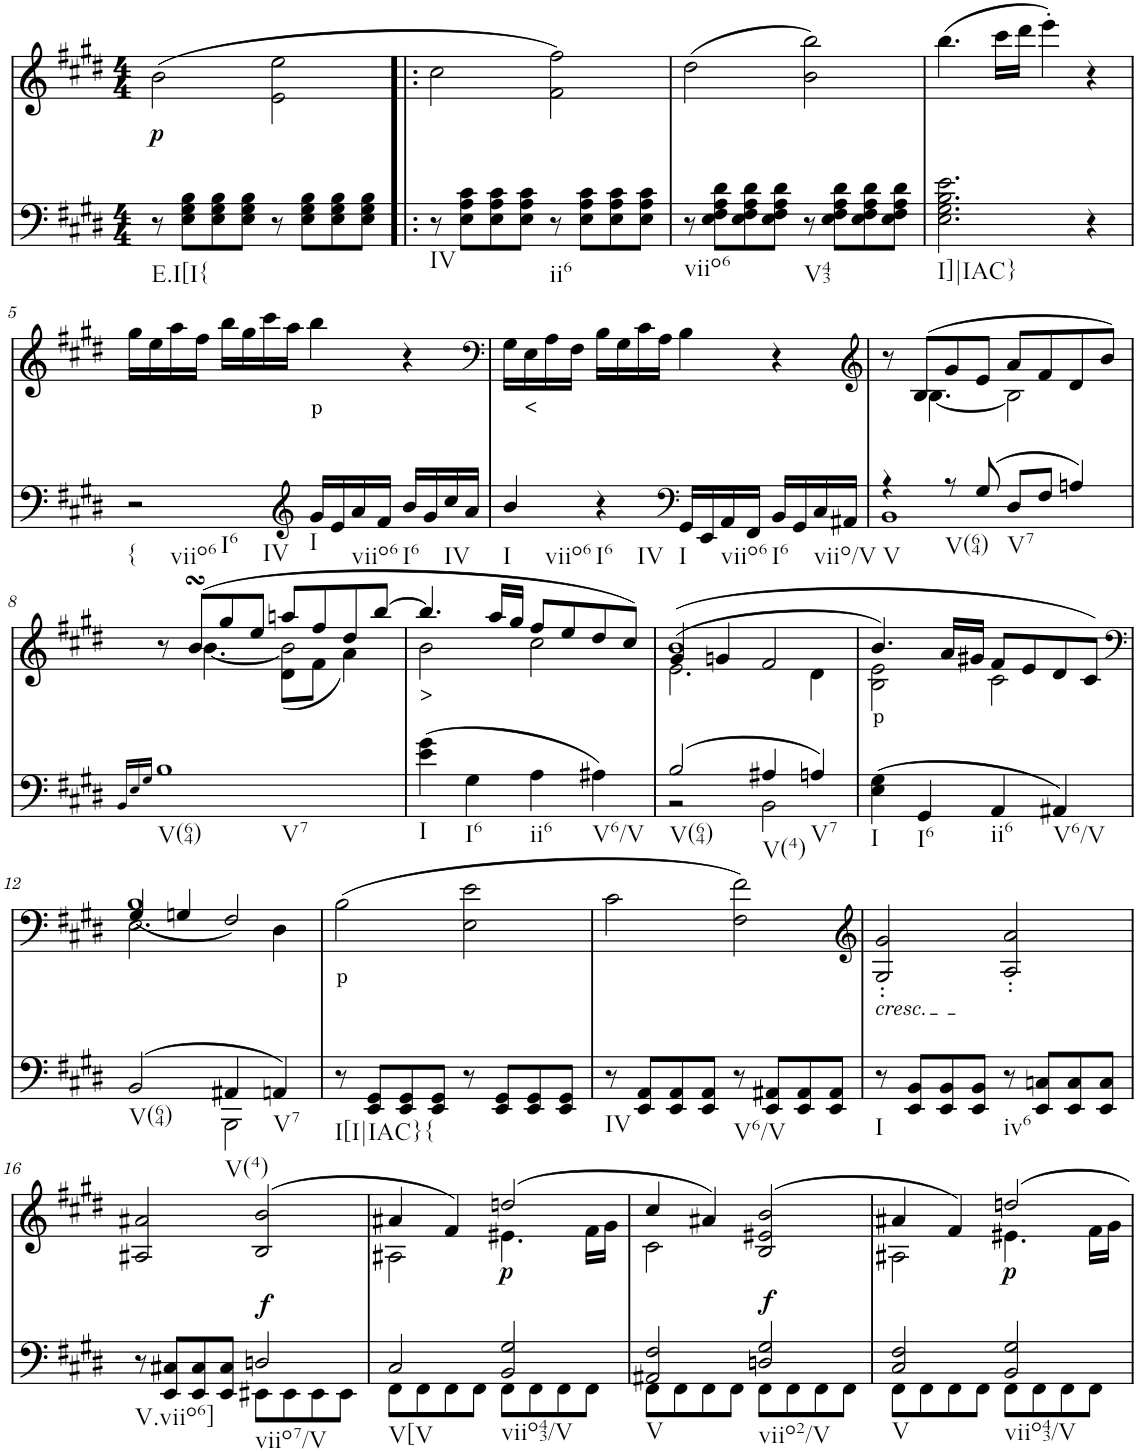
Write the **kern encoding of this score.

**kern	**dynam	**kern	**text	**dynam
*part2	*part2	*part1	*part1	*part1
*staff2	*staff2	*staff1	*staff1	*staff1
*I"piano	*	*I"piano	*	*
*I'Pno	*	*I'Pno	*	*
*clefF4	*	*clefG2	*	*
*k[f#c#g#d#]	*	*k[f#c#g#d#]	*	*
*E:	*	*E:	*	*
*M4/4	*	*M4/4	*	*
=1	=1	=1	=1	=1
!LO:TX:b:t=E.I[I{	!	!	!	!
!	!	!	!LO:LY:b	!LO:DY:b
8r	.	(2b\	p	p
8E\ 8G#\ 8B\L	.	.	.	.
8E\ 8G#\ 8B\	.	.	.	.
8E\ 8G#\ 8B\J	.	.	.	.
8r	.	2e\ 2ee\	.	.
8E\ 8G#\ 8B\L	.	.	.	.
8E\ 8G#\ 8B\	.	.	.	.
8E\ 8G#\ 8B\J	.	.	.	.
=2!|:	=2!|:	=2!|:	=2!|:	=2!|:
!LO:TX:b:t=IV	!	!	!	!
8r	.	2cc#\	.	.
8E\ 8A\ 8c#\L	.	.	.	.
8E\ 8A\ 8c#\	.	.	.	.
8E\ 8A\ 8c#\J	.	.	.	.
!LO:TX:b:t=ii6	!	!	!	!
8r	.	2f#\ 2ff#\)	.	.
8E\ 8A\ 8c#\L	.	.	.	.
8E\ 8A\ 8c#\	.	.	.	.
8E\ 8A\ 8c#\J	.	.	.	.
=3	=3	=3	=3	=3
!LO:TX:b:t=viio6	!	!	!	!
!	!	!	!LO:LY:b	!
8r	.	(2dd#\	<	.
8E\ 8F#\ 8A\ 8d#\L	.	.	.	.
8E\ 8F#\ 8A\ 8d#\	.	.	.	.
8E\ 8F#\ 8A\ 8d#\J	.	.	.	.
!LO:TX:b:t=V43	!	!	!	!
8r	.	2b\ 2bb\)	.	.
8E\ 8F#\ 8A\ 8d#\L	.	.	.	.
8E\ 8F#\ 8A\ 8d#\	.	.	.	.
8E\ 8F#\ 8A\ 8d#\J	.	.	.	.
=4	=4	=4	=4	=4
!LO:TX:b:t=I]|IAC}	!	!	!	!
!	!	!	!LO:LY:b	!
2.E\ 2.G#\ 2.B\ 2.e\	.	(4.bb\	>	.
.	.	16ccc#\LL	.	.
.	.	16ddd#\JJ	.	.
.	.	4eee'\)	.	.
4r	.	4r	.	.
!!LO:LB:g=z
=5	=5	=5	=5	=5
!LO:TX:b:t={	!	!	!	!
!LO:TX:b:t=viio6	!	!	!	!
!LO:TX:b:t=I6	!	!	!	!
!LO:TX:b:t=IV	!	!	!	!
2r	.	16gg#\LL	.	.
.	.	16ee\	.	.
.	.	16aa\	.	.
.	.	16ff#\JJ	.	.
.	.	16bb\LL	.	.
.	.	16gg#\	.	.
.	.	16ccc#\	.	.
.	.	16aa\JJ	.	.
*clefG2	*	*	*	*
!LO:TX:b:t=I	!	!	!	!
!	!	!	!LO:LY:b	!
16g#/LL	.	4bb\	p	.
16e/	.	.	.	.
!LO:TX:b:t=viio6	!	!	!	!
16a/	.	.	.	.
16f#/JJ	.	.	.	.
!LO:TX:b:t=I6	!	!	!	!
16b/LL	.	4r	.	.
16g#/	.	.	.	.
!LO:TX:b:t=IV	!	!	!	!
16cc#/	.	.	.	.
16a/JJ	.	.	.	.
=6	=6	=6	=6	=6
*	*	*clefF4	*	*
!LO:TX:b:t=I	!	!	!	!
!LO:TX:b:t=viio6	!	!	!	!
4b/	.	16G#\LL	.	.
!	!	!	!LO:LY:b	!
.	.	16E\	<	.
.	.	16A\	.	.
.	.	16F#\JJ	.	.
!LO:TX:b:t=I6	!	!	!	!
!LO:TX:b:t=IV	!	!	!	!
4r	.	16B\LL	.	.
.	.	16G#\	.	.
.	.	16c#\	.	.
.	.	16A\JJ	.	.
*clefF4	*	*	*	*
!LO:TX:b:t=I	!	!	!	!
16GG#/LL	.	4B\	.	.
16EE/	.	.	.	.
!LO:TX:b:t=viio6	!	!	!	!
16AA/	.	.	.	.
16FF#/JJ	.	.	.	.
!LO:TX:b:t=I6	!	!	!	!
16BB/LL	.	4r	.	.
16GG#/	.	.	.	.
!LO:TX:b:t=viio/V	!	!	!	!
16C#/	.	.	.	.
16AA#X/JJ	.	.	.	.
=7	=7	=7	=7	=7
*	*	*clefG2	*	*
*^	*	*^	*	*
!LO:TX:b:t=V	!	!	!	!	!	!
4r	1BB	.	8r	8ryy	.	.
.	.	.	(8B/L	[4.B\	.	.
!LO:TX:b:t=V(64)	!	!	!	!	!	!
8r	.	.	8g#/	.	.	.
(8G#/	.	.	8e/J	.	.	.
!LO:TX:b:t=V7	!	!	!	!	!	!
8D#/L	.	.	8a/L	2B\]	.	.
8F#/J	.	.	8f#/	.	.	.
4An/)	.	.	8d#/	.	.	.
.	.	.	8b/J)	.	.	.
*v	*v	*	*	*	*	*
*	*	*v	*v	*	*
!!LO:LB:g=z
=8	=8	=8	=8	=8
16qBB/LL	.	.	.	.
16qE/	.	.	.	.
16qG#/JJ	.	.	.	.
*	*	*^	*	*
*	*	*	*^	*	*
!LO:TX:b:t=V(64)	!	!	!	!	!	!
!LO:TX:b:t=V7	!	!	!	!	!	!
1B	.	8r	8ryy	2ryy	.	.
.	.	(8bsSSS/L	[4.b\	.	.	.
.	.	8gg#/	.	.	.	.
.	.	8ee/J	.	.	.	.
.	.	8aan/L	2b\]	(8d#\L	.	.
.	.	8ff#/	.	8f#\J	.	.
.	.	8dd#/	.	4a\)	.	.
.	.	[8bb/J	.	.	.	.
*	*	*	*v	*v	*	*
=9	=9	=9	=9	=9	=9
!LO:TX:b:t=I	!	!	!	!	!
!	!	!	!	!LO:LY:b	!
(4e\ 4g#\	.	4.bb/]	2b\	>	.
!LO:TX:b:t=I6	!	!	!	!	!
4G#\	.	.	.	.	.
.	.	16aa/LL	.	.	.
.	.	16gg#/JJ	.	.	.
!LO:TX:b:t=ii6	!	!	!	!	!
4A\	.	8ff#/L	2cc#\	.	.
.	.	8ee/	.	.	.
!LO:TX:b:t=V6/V	!	!	!	!	!
4A#X\)	.	8dd#/	.	.	.
.	.	8cc#/J)	.	.	.
=10	=10	=10	=10	=10	=10
*^	*	*	*^	*	*
!LO:TX:b:t=V(64)	!	!	!	!	!	!	!
(2B/	2r	.	((1b	4g#/	2.e\	.	.
.	.	.	.	4gn/	.	.	.
!LO:TX:b:t=V(4)	!	!	!	!	!	!	!
4A#X/	2BB\	.	.	2f#/	.	.	.
!LO:TX:b:t=V7	!	!	!	!	!	!	!
4An/)	.	.	.	.	4d#\	.	.
*v	*v	*	*	*	*	*	*
=11	=11	=11	=11	=11	=11	=11
!LO:TX:b:t=I	!	!	!	!	!	!
!	!	!	!	!	!LO:LY:b	!
*	*	*	*v	*v	*	*
(4E\ 4G#\	.	4.b/)	2B\ 2e\	p	.
!LO:TX:b:t=I6	!	!	!	!	!
4GG#/	.	.	.	.	.
.	.	16a/LL	.	.	.
.	.	16g#X/JJ	.	.	.
!LO:TX:b:t=ii6	!	!	!	!	!
4AA/	.	8f#/L	2c#\	.	.
.	.	8e/	.	.	.
!LO:TX:b:t=V6/V	!	!	!	!	!
4AA#X/)	.	8d#/	.	.	.
.	.	8c#/J)	.	.	.
*	*	*v	*v	*	*
!!LO:LB:g=z
=12	=12	=12	=12	=12
*	*	*clefF4	*	*
*^	*	*^	*	*
*	*	*	*	*^	*	*
!LO:TX:b:t=V(64)	!	!	!	!	!	!	!
(2BB/	2ryy	.	1B	(4G#/	2.E\	.	.
.	.	.	.	4Gn/	.	.	.
!LO:TX:b:t=V(4)	!	!	!	!	!	!	!
4AA#X/	2BBB\	.	.	2F#/)	.	.	.
!LO:TX:b:t=V7	!	!	!	!	!	!	!
4AAn/)	.	.	.	.	4D#\	.	.
*v	*v	*	*	*	*	*	*
=13	=13	=13	=13	=13	=13	=13
!LO:TX:b:t=I[I|IAC}{	!	!	!	!	!	!
!	!	!	!	!	!LO:LY:b	!
*	*	*v	*v	*v	*	*
8r	.	(2B\	p	.
8EE/ 8GG#/L	.	.	.	.
8EE/ 8GG#/	.	.	.	.
8EE/ 8GG#/J	.	.	.	.
8r	.	2E\ 2e\	.	.
8EE/ 8GG#/L	.	.	.	.
8EE/ 8GG#/	.	.	.	.
8EE/ 8GG#/J	.	.	.	.
=14	=14	=14	=14	=14
!LO:TX:b:t=IV	!	!	!	!
8r	.	2c#\	.	.
8EE/ 8AA/L	.	.	.	.
8EE/ 8AA/	.	.	.	.
8EE/ 8AA/J	.	.	.	.
!LO:TX:b:t=V6/V	!	!	!	!
8r	.	2F#\ 2f#\)	.	.
8EE/ 8AA#X/L	.	.	.	.
8EE/ 8AA#/	.	.	.	.
8EE/ 8AA#/J	.	.	.	.
=15	=15	=15	=15	=15
*	*	*clefG2	*	*
!	!	!LO:TX:b:i:t=cresc.	!	!
!LO:TX:b:t=I	!	!	!	!
!	!	!	!LO:LY:b	!
8r	.	2G#/' 2g#/'	<	.
8EE/ 8BB/L	.	.	.	.
8EE/ 8BB/	.	.	.	.
8EE/ 8BB/J	.	.	.	.
!LO:TX:b:t=iv6	!	!	!	!
8r	.	2A/' 2a/'	.	.
8EE/ 8Cn/L	.	.	.	.
8EE/ 8C/	.	.	.	.
8EE/ 8C/J	.	.	.	.
!!LO:LB:g=z
=16	=16	=16	=16	=16
*^	*	*	*	*
!LO:TX:b:t=V.viio6]	!	!	!	!	!
8r	2ryy	.	2A#X/ 2a#X/	.	.
8EE/ 8C#X/L	.	.	.	.	.
8EE/ 8C#/	.	.	.	.	.
8EE/ 8C#/J	.	.	.	.	.
!LO:TX:b:t=viio7/V	!	!	!	!	!
!	!	!LO:DY:a	!	!LO:LY:b	!
2Dn/	8EE#X\L	f	(>2B/ 2b/	f	.
.	8EE#\	.	.	.	.
.	8EE#\	.	.	.	.
.	8EE#\J	.	.	.	.
=17	=17	=17	=17	=17	=17
*	*	*	*^	*	*
!LO:TX:b:t=V[V	!	!	!	!	!	!
2C#/	8FF#\L	.	4a#X/	2A#X\	.	.
.	8FF#\	.	.	.	.	.
.	8FF#\	.	4f#/)	.	.	.
.	8FF#\J	.	.	.	.	.
!LO:TX:b:t=viio43/V	!	!	!	!	!	!
!	!	!	!	!	!LO:LY:b	!LO:DY:b
2BB/ 2G#/	8FF#\L	.	(2ddn/	4.e#X\	p	p
.	8FF#\	.	.	.	.	.
.	8FF#\	.	.	.	.	.
.	8FF#\J	.	.	16f#\LL	.	.
.	.	.	.	16g#\JJ	.	.
=18	=18	=18	=18	=18	=18	=18
!LO:TX:b:t=V	!	!	!	!	!	!
2AA#X/ 2F#/	8FF#\L	.	4cc#/	2c#\	.	.
.	8FF#\	.	.	.	.	.
.	8FF#\	.	4a#X/)	.	.	.
.	8FF#\J	.	.	.	.	.
!LO:TX:b:t=viio2/V	!	!	!	!	!	!
2Dn/ 2G#/	8FF#\L	.	(2B/ 2e#X/ 2b/	2ryy	.	.
!	!	!LO:DY:a	!	!	!	!
.	8FF#\	f	.	.	.	.
.	8FF#\	.	.	.	.	.
.	8FF#\J	.	.	.	.	.
=19	=19	=19	=19	=19	=19	=19
!LO:TX:b:t=V	!	!	!	!	!	!
2C#/ 2F#/	8FF#\L	.	4a#X/	2A#X\	.	.
.	8FF#\	.	.	.	.	.
.	8FF#\	.	4f#/)	.	.	.
.	8FF#\J	.	.	.	.	.
!LO:TX:b:t=viio43/V	!	!	!	!	!	!
!	!	!	!	!	!LO:LY:b	!LO:DY:b
2BB/ 2G#/	8FF#\L	.	2ddn/	4.e#X\	p	p
.	8FF#\	.	.	.	.	.
.	8FF#\	.	.	.	.	.
.	8FF#\J	.	.	16f#\LL	.	.
.	.	.	.	16g#\JJ	.	.
*v	*v	*	*	*	*	*
*	*	*v	*v	*	*
=	=	=	=	=
*-	*-	*-	*-	*-
